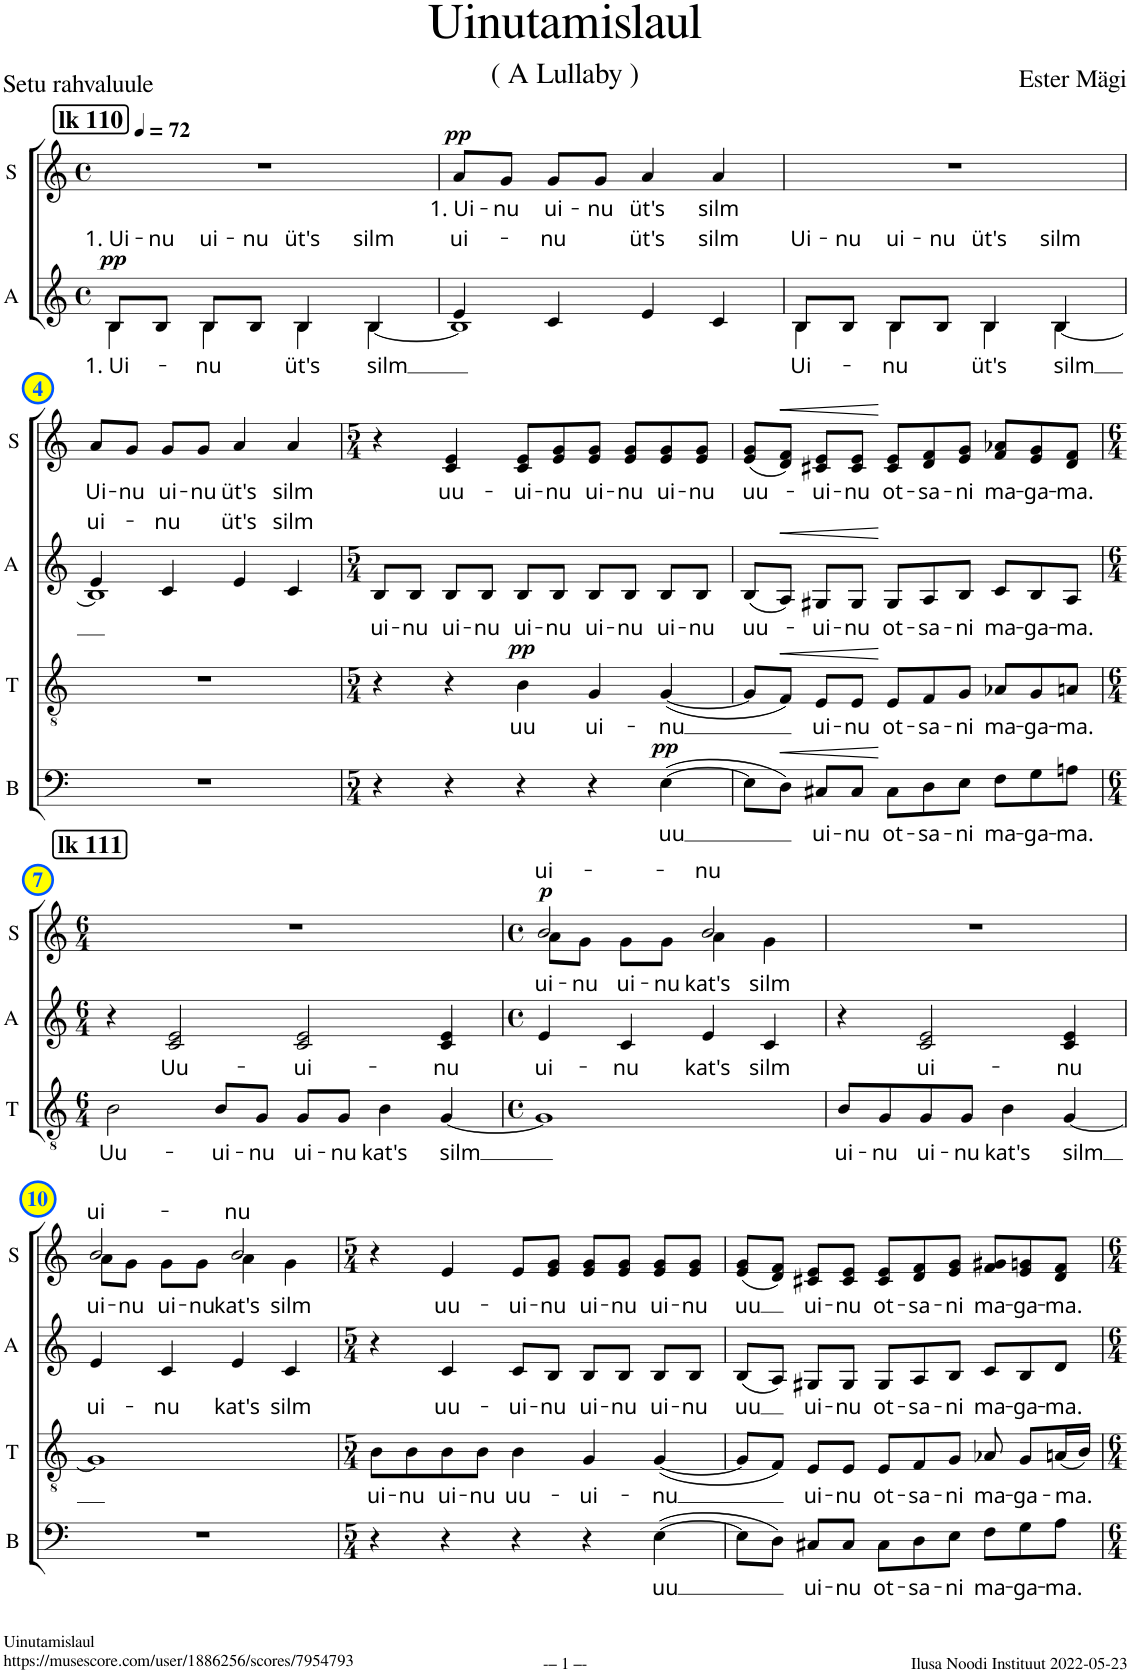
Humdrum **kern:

**kern	**text	**dynam	**kern	**text	**dynam	**kern	**text	**dynam	**kern	**text	**dynam
*part4	*part4	*part4	*part3	*part3	*part3	*part2	*part2	*part2	*part1	*part1	*part1
*staff4	*staff4	*staff4	*staff3	*staff3	*staff3	*staff2	*staff2	*staff2	*staff1	*staff1	*staff1
*I"B	*	*	*I"T	*	*	*I"A	*	*	*I"S	*	*
*I'B	*	*	*I'T	*	*	*I'A	*	*	*I'S	*	*
*stria5	*	*	*stria5	*	*	*	*	*	*	*	*
*clefF4	*	*	*clefGv2	*	*	*clefG2	*	*	*clefG2	*	*
*	*	*	*	*	*	*Trd1c2	*	*	*	*	*
*k[]	*	*	*k[]	*	*	*k[]	*	*	*k[]	*	*
*M4/4	*	*	*M4/4	*	*	*M4/4	*	*	*M4/4	*	*
*met(c)	*	*	*met(c)	*	*	*met(c)	*	*	*met(c)	*	*
*MM72	*	*	*MM72	*	*	*MM72	*	*	*MM72	*	*
!!LO:REH:place=s1:a:B:cj:fs=14:t=lk 110
=1	=1	=1	=1	=1	=1	=1	=1	=1	=1	=1	=1
!	!	!	!	!	!	!	!LO:LY:a	!	!	!	!
*	*	*	*	*	*	*^	*	*	*	*	*
!	!	!	!	!	!	!	!	!LO:LY:b	!LO:DY:a	!	!	!
1r	.	.	1r	.	.	8B/L	4B\	1. Ui-	pp	1r	.	.
!	!	!	!	!	!	!	!	!LO:LY:a	!	!	!	!
.	.	.	.	.	.	8B/J	.	-nu	.	.	.	.
!	!	!	!	!	!	!	!	!LO:LY:a	!	!	!	!
!	!	!	!	!	!	!	!	!LO:LY:b	!	!	!	!
.	.	.	.	.	.	8B/L	4B\	-nu	.	.	.	.
!	!	!	!	!	!	!	!	!LO:LY:a	!	!	!	!
.	.	.	.	.	.	8B/J	.	-nu	.	.	.	.
!	!	!	!	!	!	!	!	!LO:LY:a	!	!	!	!
!	!	!	!	!	!	!	!	!LO:LY:b	!	!	!	!
.	.	.	.	.	.	4B/	4B\	üt's	.	.	.	.
!	!	!	!	!	!	!	!	!LO:LY:a	!	!	!	!
!	!	!	!	!	!	!	!	!LO:LY:b	!	!	!	!
.	.	.	.	.	.	4B/	[4B\	silm	.	.	.	.
=2	=2	=2	=2	=2	=2	=2	=2	=2	=2	=2	=2	=2
!	!	!	!	!	!	!	!	!LO:LY:a	!	!	!LO:LY:b	!LO:DY:a
1r	.	.	1r	.	.	4e/	1B]	ui-	.	8a/L	1. Ui-	pp
!	!	!	!	!	!	!	!	!	!	!	!LO:LY:b	!
.	.	.	.	.	.	.	.	.	.	8g/J	-nu	.
!	!	!	!	!	!	!	!	!LO:LY:a	!	!	!LO:LY:b	!
.	.	.	.	.	.	4c/	.	-nu	.	8g/L	ui-	.
!	!	!	!	!	!	!	!	!	!	!	!LO:LY:b	!
.	.	.	.	.	.	.	.	.	.	8g/J	-nu	.
!	!	!	!	!	!	!	!	!LO:LY:a	!	!	!LO:LY:b	!
.	.	.	.	.	.	4e/	.	üt's	.	4a/	üt's	.
!	!	!	!	!	!	!	!	!LO:LY:a	!	!	!LO:LY:b	!
.	.	.	.	.	.	4c/	.	silm	.	4a/	silm	.
=3	=3	=3	=3	=3	=3	=3	=3	=3	=3	=3	=3	=3
!	!	!	!	!	!	!	!	!LO:LY:a	!	!	!	!
!	!	!	!	!	!	!	!	!LO:LY:b	!	!	!	!
1r	.	.	1r	.	.	8B/L	4B\	Ui-	.	1r	.	.
!	!	!	!	!	!	!	!	!LO:LY:a	!	!	!	!
.	.	.	.	.	.	8B/J	.	-nu	.	.	.	.
!	!	!	!	!	!	!	!	!LO:LY:a	!	!	!	!
!	!	!	!	!	!	!	!	!LO:LY:b	!	!	!	!
.	.	.	.	.	.	8B/L	4B\	-nu	.	.	.	.
!	!	!	!	!	!	!	!	!LO:LY:a	!	!	!	!
.	.	.	.	.	.	8B/J	.	-nu	.	.	.	.
!	!	!	!	!	!	!	!	!LO:LY:a	!	!	!	!
!	!	!	!	!	!	!	!	!LO:LY:b	!	!	!	!
.	.	.	.	.	.	4B/	4B\	üt's	.	.	.	.
!	!	!	!	!	!	!	!	!LO:LY:a	!	!	!	!
!	!	!	!	!	!	!	!	!LO:LY:b	!	!	!	!
.	.	.	.	.	.	4B/	[4B\	silm	.	.	.	.
!!LO:LB:g=z
=4	=4	=4	=4	=4	=4	=4	=4	=4	=4	=4	=4	=4
!	!	!	!	!	!	!	!	!LO:LY:a	!	!	!LO:LY:b	!
1r	.	.	1r	.	.	4e/	1B]	ui-	.	8a/L	Ui-	.
!	!	!	!	!	!	!	!	!	!	!	!LO:LY:b	!
.	.	.	.	.	.	.	.	.	.	8g/J	-nu	.
!	!	!	!	!	!	!	!	!LO:LY:a	!	!	!LO:LY:b	!
.	.	.	.	.	.	4c/	.	-nu	.	8g/L	ui-	.
!	!	!	!	!	!	!	!	!	!	!	!LO:LY:b	!
.	.	.	.	.	.	.	.	.	.	8g/J	-nu	.
!	!	!	!	!	!	!	!	!LO:LY:a	!	!	!LO:LY:b	!
.	.	.	.	.	.	4e/	.	üt's	.	4a/	üt's	.
!	!	!	!	!	!	!	!	!LO:LY:a	!	!	!LO:LY:b	!
.	.	.	.	.	.	4c/	.	silm	.	4a/	silm	.
*	*	*	*	*	*	*v	*v	*	*	*	*	*
=5	=5	=5	=5	=5	=5	=5	=5	=5	=5	=5	=5
*M5/4	*	*	*M5/4	*	*	*M5/4	*	*	*M5/4	*	*
!	!	!	!	!	!	!	!LO:LY:b	!	!	!	!
4r	.	.	4r	.	.	8B/L	-ui-	.	4r	.	.
!	!	!	!	!	!	!	!LO:LY:b	!	!	!	!
.	.	.	.	.	.	8B/J	-nu	.	.	.	.
!	!	!	!	!	!	!	!LO:LY:b	!	!	!LO:LY:b	!
4r	.	.	4r	.	.	8B/L	ui-	.	4c/ 4e/	uu-	.
!	!	!	!	!	!	!	!LO:LY:b	!	!	!	!
.	.	.	.	.	.	8B/J	-nu	.	.	.	.
!	!	!	!	!LO:LY:b	!LO:DY:a	!	!LO:LY:b	!	!	!LO:LY:b	!
4r	.	.	4B\	uu	pp	8B/L	ui-	.	8c/ 8e/L	-ui-	.
!	!	!	!	!	!	!	!LO:LY:b	!	!	!LO:LY:b	!
.	.	.	.	.	.	8B/J	-nu	.	8e/ 8g/	-nu	.
!	!	!	!	!LO:LY:b	!	!	!LO:LY:b	!	!	!LO:LY:b	!
4r	.	.	4G/	ui-	.	8B/L	-ui-	.	8e/ 8g/J	ui-	.
!	!	!	!	!	!	!	!LO:LY:b	!	!	!LO:LY:b	!
.	.	.	.	.	.	8B/J	-nu	.	8e/ 8g/L	-nu	.
!	!LO:LY:b	!LO:DY:a	!	!LO:LY:b	!	!	!LO:LY:b	!	!	!LO:LY:b	!
([4E\	uu	pp	([4G/	-nu	.	8B/L	ui-	.	8e/ 8g/	ui-	.
!	!	!	!	!	!	!	!LO:LY:b	!	!	!LO:LY:b	!
.	.	.	.	.	.	8B/J	-nu	.	8e/ 8g/J	-nu	.
=6	=6	=6	=6	=6	=6	=6	=6	=6	=6	=6	=6
!	!	!	!	!	!	!	!LO:LY:b	!	!	!LO:LY:b	!
8E\L]	.	.	8G/L]	.	.	(8B/L	uu-	.	(8e/ 8g/L	uu-	.
!	!	!LO:HP:b	!	!	!LO:HP:b	!	!	!LO:HP:b	!	!	!LO:HP:b
8D\J)	.	<	8F/J)	.	<	8A/J)	.	<	8d/ 8f/J)	.	<
!	!LO:LY:b	!	!	!LO:LY:b	!	!	!LO:LY:b	!	!	!LO:LY:b	!
8C#X/L	ui-	.	8E/L	ui-	.	8G#X/L	-ui-	.	8c#X/ 8e/L	-ui-	.
!	!LO:LY:b	!	!	!LO:LY:b	!	!	!LO:LY:b	!	!	!LO:LY:b	!
8C#/J	-nu	.	8E/J	-nu	.	8G#/J	-nu	.	8c#/ 8e/J	-nu	.
!	!LO:LY:b	!	!	!LO:LY:b	!	!	!LO:LY:b	!	!	!LO:LY:b	!
8C#\L	ot-	[	8E/L	ot-	[	8G#/L	ot-	[	8c#/ 8e/L	ot-	[
!	!LO:LY:b	!	!	!LO:LY:b	!	!	!LO:LY:b	!	!	!LO:LY:b	!
8D\	-sa-	.	8F/	-sa-	.	8A/	-sa-	.	8d/ 8f/	-sa-	.
!	!LO:LY:b	!	!	!LO:LY:b	!	!	!LO:LY:b	!	!	!LO:LY:b	!
8E\J	-ni	.	8G/J	-ni	.	8B/J	-ni	.	8e/ 8g/J	-ni	.
!	!LO:LY:b	!	!	!LO:LY:b	!	!	!LO:LY:b	!	!	!LO:LY:b	!
8F\L	ma-	.	8A-X/L	ma-	.	8c/L	ma-	.	8f/ 8a-X/L	ma-	.
!	!LO:LY:b	!	!	!LO:LY:b	!	!	!LO:LY:b	!	!	!LO:LY:b	!
8G\	-ga-	.	8G/	-ga-	.	8B/	-ga-	.	8e/ 8g/	-ga-	.
!	!LO:LY:b	!	!	!LO:LY:b	!	!	!LO:LY:b	!	!	!LO:LY:b	!
8An\J	-ma.	.	8An/J	-ma.	.	8A/J	-ma.	.	8d/ 8f/J	-ma.	.
!!LO:LB:g=z
!!LO:REH:place=s1:a:B:cj:fs=14:t=lk 111
=7	=7	=7	=7	=7	=7	=7	=7	=7	=7	=7	=7
*M6/4	*	*	*M6/4	*	*	*M6/4	*	*	*M6/4	*	*
!	!	!	!	!LO:LY:b	!	!	!	!	!	!	!
1.r	.	.	2B\	Uu-	.	4r	.	.	1.r	.	.
!	!	!	!	!	!	!	!LO:LY:b	!	!	!	!
.	.	.	.	.	.	2c/ 2e/	Uu-	.	.	.	.
!	!	!	!	!LO:LY:b	!	!	!	!	!	!	!
.	.	.	8B/L	-ui-	.	.	.	.	.	.	.
!	!	!	!	!LO:LY:b	!	!	!	!	!	!	!
.	.	.	8G/J	-nu	.	.	.	.	.	.	.
!	!	!	!	!LO:LY:b	!	!	!LO:LY:b	!	!	!	!
.	.	.	8G/L	ui-	.	2c/ 2e/	-ui-	.	.	.	.
!	!	!	!	!LO:LY:b	!	!	!	!	!	!	!
.	.	.	8G/J	-nu	.	.	.	.	.	.	.
!	!	!	!	!LO:LY:b	!	!	!	!	!	!	!
.	.	.	4B\	kat's	.	.	.	.	.	.	.
!	!	!	!	!LO:LY:b	!	!	!LO:LY:b	!	!	!	!
.	.	.	[4G/	silm	.	4c/ 4e/	-nu	.	.	.	.
=8	=8	=8	=8	=8	=8	=8	=8	=8	=8	=8	=8
*M4/4	*	*	*M4/4	*	*	*M4/4	*	*	*M4/4	*	*
*met(c)	*	*	*met(c)	*	*	*met(c)	*	*	*met(c)	*	*
!	!	!	!	!	!	!	!LO:LY:b	!	!	!LO:LY:a	!
*	*	*	*	*	*	*	*	*	*^	*	*
!	!	!	!	!	!	!	!	!	!	!	!LO:LY:b	!LO:DY:a
1r	.	.	1G]	.	.	4e/	ui-	.	2b/	8a\L	ui-	p
!	!	!	!	!	!	!	!	!	!	!	!LO:LY:b	!
.	.	.	.	.	.	.	.	.	.	8g\J	-nu	.
!	!	!	!	!	!	!	!LO:LY:b	!	!	!	!LO:LY:b	!
.	.	.	.	.	.	4c/	-nu	.	.	8g\L	ui-	.
!	!	!	!	!	!	!	!	!	!	!	!LO:LY:b	!
.	.	.	.	.	.	.	.	.	.	8g\J	-nu	.
!	!	!	!	!	!	!	!LO:LY:b	!	!	!	!LO:LY:a	!
!	!	!	!	!	!	!	!	!	!	!	!LO:LY:b	!
.	.	.	.	.	.	4e/	kat's	.	2b/	4a\	kat's	.
!	!	!	!	!	!	!	!LO:LY:b	!	!	!	!LO:LY:b	!
.	.	.	.	.	.	4c/	silm	.	.	4g\	silm	.
=9	=9	=9	=9	=9	=9	=9	=9	=9	=9	=9	=9	=9
!	!	!	!	!LO:LY:b	!	!	!	!	!	!	!	!
*	*	*	*	*	*	*	*	*	*v	*v	*	*
1r	.	.	8B/L	ui-	.	4r	.	.	1r	.	.
!	!	!	!	!LO:LY:b	!	!	!	!	!	!	!
.	.	.	8G/	-nu	.	.	.	.	.	.	.
!	!	!	!	!LO:LY:b	!	!	!LO:LY:b	!	!	!	!
.	.	.	8G/	ui-	.	2c/ 2e/	ui-	.	.	.	.
!	!	!	!	!LO:LY:b	!	!	!	!	!	!	!
.	.	.	8G/J	-nu	.	.	.	.	.	.	.
!	!	!	!	!LO:LY:b	!	!	!	!	!	!	!
.	.	.	4B\	kat's	.	.	.	.	.	.	.
!	!	!	!	!LO:LY:b	!	!	!LO:LY:b	!	!	!	!
.	.	.	[4G/	silm	.	4c/ 4e/	-nu	.	.	.	.
!!LO:LB:g=z
=10	=10	=10	=10	=10	=10	=10	=10	=10	=10	=10	=10
!	!	!	!	!	!	!	!LO:LY:b	!	!	!LO:LY:a	!
*	*	*	*	*	*	*	*	*	*^	*	*
!	!	!	!	!	!	!	!	!	!	!	!LO:LY:b	!
1r	.	.	1G]	.	.	4e/	ui-	.	2b/	8a\L	ui-	.
!	!	!	!	!	!	!	!	!	!	!	!LO:LY:b	!
.	.	.	.	.	.	.	.	.	.	8g\J	-nu	.
!	!	!	!	!	!	!	!LO:LY:b	!	!	!	!LO:LY:b	!
.	.	.	.	.	.	4c/	-nu	.	.	8g\L	ui-	.
!	!	!	!	!	!	!	!	!	!	!	!LO:LY:b	!
.	.	.	.	.	.	.	.	.	.	8g\J	-nu	.
!	!	!	!	!	!	!	!LO:LY:b	!	!	!	!LO:LY:a	!
!	!	!	!	!	!	!	!	!	!	!	!LO:LY:b	!
.	.	.	.	.	.	4e/	kat's	.	2b/	4a\	kat's	.
!	!	!	!	!	!	!	!LO:LY:b	!	!	!	!LO:LY:b	!
.	.	.	.	.	.	4c/	silm	.	.	4g\	silm	.
*	*	*	*	*	*	*	*	*	*v	*v	*	*
=11	=11	=11	=11	=11	=11	=11	=11	=11	=11	=11	=11
*M5/4	*	*	*M5/4	*	*	*M5/4	*	*	*M5/4	*	*
*	*	*	*	*	*	*	*	*	*^	*	*
!	!	!	!	!LO:LY:b	!	!	!	!	!	!	!	!
*	*	*	*	*	*	*	*	*	*v	*v	*	*
4r	.	.	8B\L	ui-	.	4r	.	.	4r	.	.
!	!	!	!	!LO:LY:b	!	!	!	!	!	!	!
.	.	.	8B\	-nu	.	.	.	.	.	.	.
!	!	!	!	!LO:LY:b	!	!	!LO:LY:b	!	!	!LO:LY:b	!
4r	.	.	8B\	ui-	.	4c/	uu-	.	4e/	uu-	.
!	!	!	!	!LO:LY:b	!	!	!	!	!	!	!
.	.	.	8B\J	-nu	.	.	.	.	.	.	.
!	!	!	!	!LO:LY:b	!	!	!LO:LY:b	!	!	!LO:LY:b	!
4r	.	.	4B\	uu-	.	8c/L	-ui-	.	8e/L	-ui-	.
!	!	!	!	!	!	!	!LO:LY:b	!	!	!LO:LY:b	!
.	.	.	.	.	.	8B/J	-nu	.	8e/ 8g/J	-nu	.
!	!	!	!	!LO:LY:b	!	!	!LO:LY:b	!	!	!LO:LY:b	!
4r	.	.	4G/	-ui-	.	8B/L	ui-	.	8e/ 8g/L	ui-	.
!	!	!	!	!	!	!	!LO:LY:b	!	!	!LO:LY:b	!
.	.	.	.	.	.	8B/J	-nu	.	8e/ 8g/J	-nu	.
!	!LO:LY:b	!	!	!LO:LY:b	!	!	!LO:LY:b	!	!	!LO:LY:b	!
([4E\	-uu	.	([4G/	-nu	.	8B/L	ui-	.	8e/ 8g/L	ui-	.
!	!	!	!	!	!	!	!LO:LY:b	!	!	!LO:LY:b	!
.	.	.	.	.	.	8B/J	-nu	.	8e/ 8g/J	-nu	.
=12	=12	=12	=12	=12	=12	=12	=12	=12	=12	=12	=12
!	!	!	!	!	!	!	!LO:LY:b	!	!	!LO:LY:b	!
8E\L]	.	.	8G/L]	.	.	(8B/L	uu	.	(8e/ 8g/L	uu	.
8D\J)	.	.	8F/J)	.	.	8A/J)	.	.	8d/ 8f/J)	.	.
!	!LO:LY:b	!	!	!LO:LY:b	!	!	!LO:LY:b	!	!	!LO:LY:b	!
8C#X/L	ui-	.	8E/L	ui-	.	8G#X/L	ui-	.	8c#X/ 8e/L	ui-	.
!	!LO:LY:b	!	!	!LO:LY:b	!	!	!LO:LY:b	!	!	!LO:LY:b	!
8C#/J	-nu	.	8E/J	-nu	.	8G#/J	-nu	.	8c#/ 8e/J	-nu	.
!	!LO:LY:b	!	!	!LO:LY:b	!	!	!LO:LY:b	!	!	!LO:LY:b	!
8C#\L	ot-	.	8E/L	ot-	.	8G#/L	ot-	.	8c#/ 8e/L	ot-	.
!	!LO:LY:b	!	!	!LO:LY:b	!	!	!LO:LY:b	!	!	!LO:LY:b	!
8D\	-sa-	.	8F/	-sa-	.	8A/	-sa-	.	8d/ 8f/	-sa-	.
!	!LO:LY:b	!	!	!LO:LY:b	!	!	!LO:LY:b	!	!	!LO:LY:b	!
8E\J	-ni	.	8G/J	-ni	.	8B/J	-ni	.	8e/ 8g/J	-ni	.
!	!LO:LY:b	!	!	!LO:LY:b	!	!	!LO:LY:b	!	!	!LO:LY:b	!
8F\L	ma-	.	8A-X/	ma-	.	8c/L	ma-	.	8f/ 8g#X/L	ma-	.
!	!LO:LY:b	!	!	!LO:LY:b	!	!	!LO:LY:b	!	!	!LO:LY:b	!
8G\	-ga-	.	8G/L	-ga-	.	8B/	-ga-	.	8e/ 8gn/	-ga-	.
!	!LO:LY:b	!	!	!LO:LY:b	!	!	!LO:LY:b	!	!	!LO:LY:b	!
8A\J	-ma.	.	(16An/L	-ma.	.	8d/J	-ma.	.	8d/ 8f/J	-ma.	.
.	.	.	16B/JJ)	.	.	.	.	.	.	.	.
=	=	=	=	=	=	=	=	=	=	=	=
*-	*-	*-	*-	*-	*-	*-	*-	*-	*-	*-	*-
